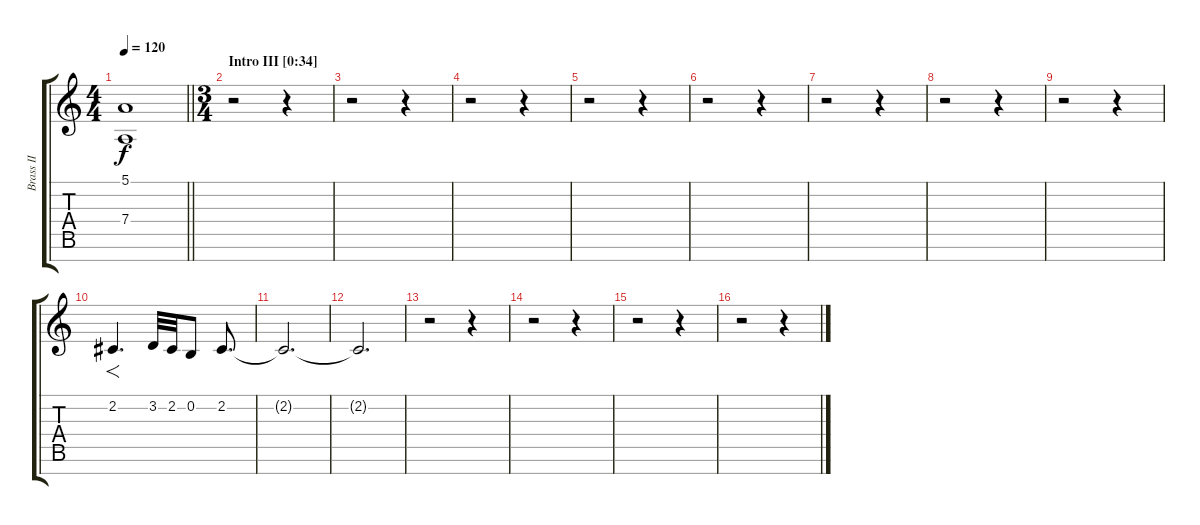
\track ("Brass II" "Brass II") {instrument frenchhorn}
\staff {score tabs}
\tuning (E4 B3 G3 D3 A2 E2 B1) {hide}
\ts (4 4)
\tempo 120
\clef g2
\barLineRight lightlight
\ks c
(5.1{t} 7.4{t}).1{dy f volume 3} |
\ts (3 4)
\section ("" "Intro III [0:34]")
r.2 r.4 |
r.2 r.4 |
r.2 r.4 |
r.2 r.4 |
r.2 r.4 |
r.2 r.4 |
r.2 r.4 |
r.2 r.4 |
2.2.4{f d volume 12 balance 8} 3.2.32 2.2.32 0.2.8 2.2.8{d} |
2.2{t}.2{d} |
2.2{t}.2{d volume 3} |
r.2 r.4 |
r.2 r.4 |
r.2 r.4 |
r.2 r.4
